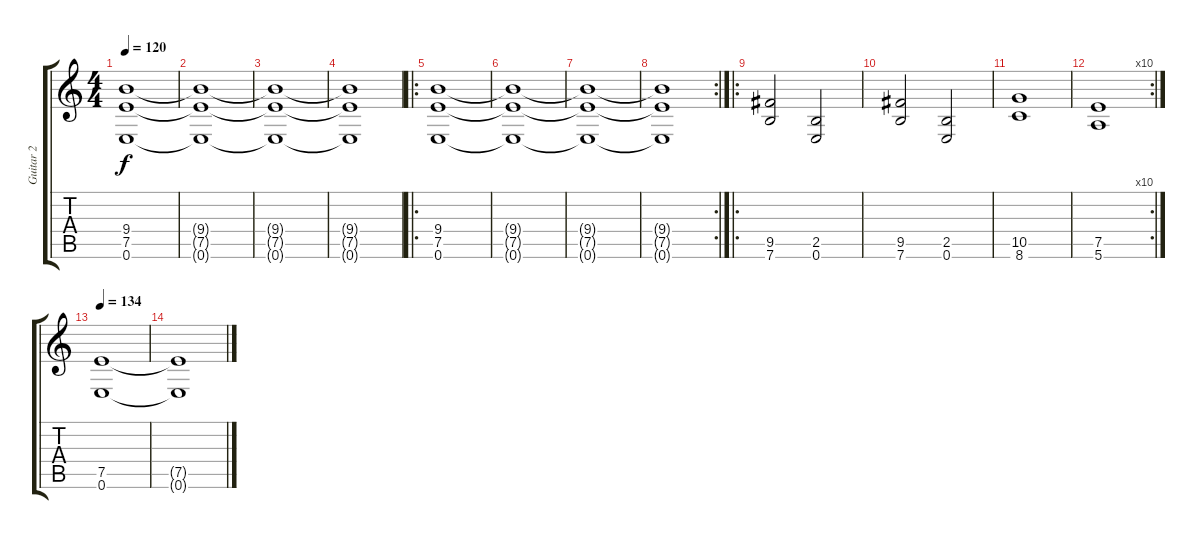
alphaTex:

\track ("Guitar 2" "Guitar 2") {instrument distortionguitar}
\staff {score tabs}
\tuning (E4 B3 G3 D3 A2 E2) {hide}
\ts (4 4)
\tempo 120
\clef g2
\ks c
(9.4 7.5 0.6).1{dy f} |
(9.4{t} 7.5{t} 0.6{t}).1 |
(9.4{t} 7.5{t} 0.6{t}).1 |
(9.4{t} 7.5{t} 0.6{t}).1 |
\ro
(9.4 7.5 0.6).1 |
(9.4{t} 7.5{t} 0.6{t}).1 |
(9.4{t} 7.5{t} 0.6{t}).1 |
\rc 2
(9.4{t} 7.5{t} 0.6{t}).1 |
\ro
(9.5 7.6).2 (2.5 0.6).2 |
(9.5 7.6).2 (2.5 0.6).2 |
(10.5 8.6).1 |
\rc 10
(7.5 5.6).1 |
\tempo 134
(7.5 0.6).1 |
(7.5{t} 0.6{t}).1
